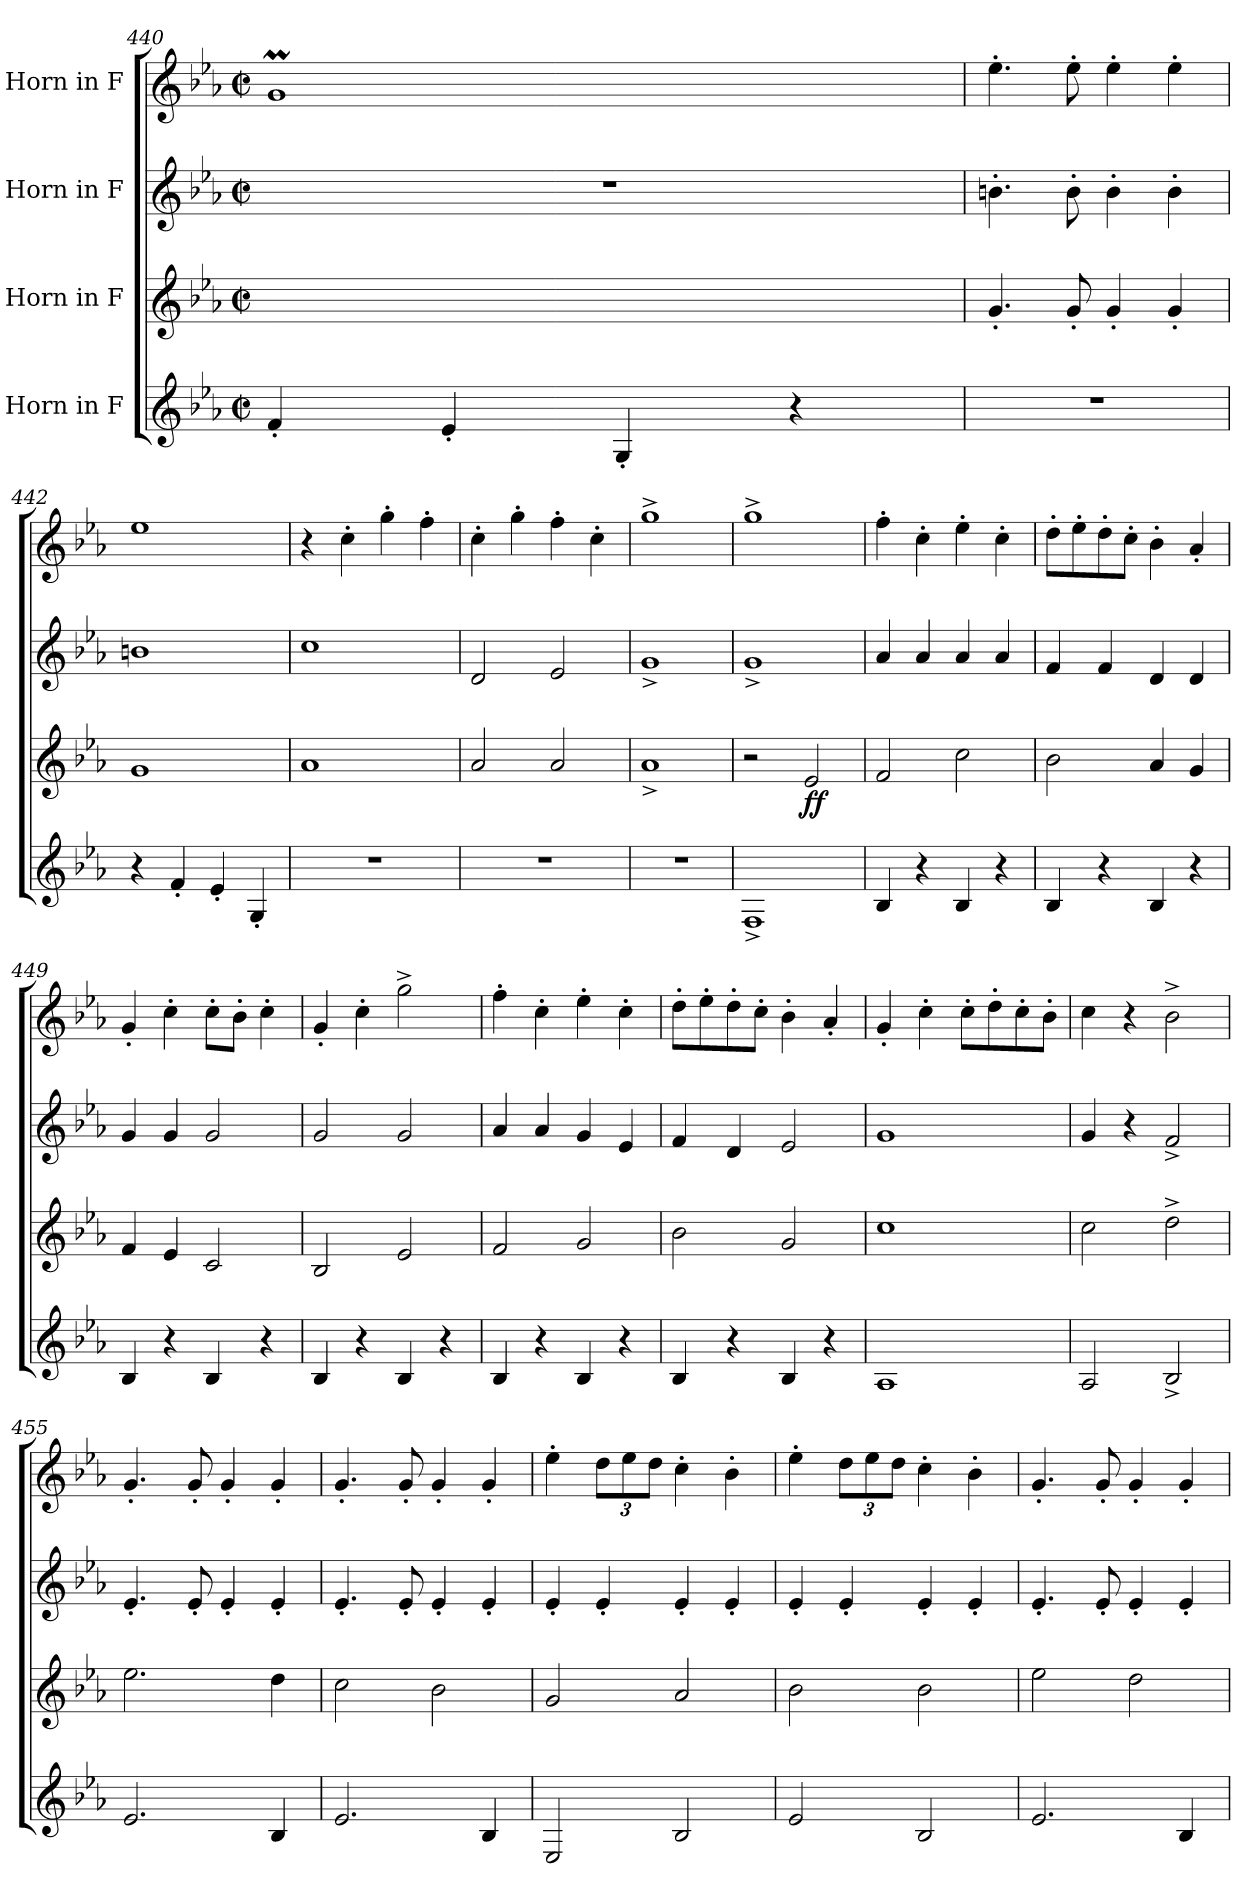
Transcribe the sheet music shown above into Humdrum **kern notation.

**kern	**kern	**dynam	**kern	**kern
*part4	*part3	*part3	*part2	*part1
*staff4	*staff3	*staff3	*staff2	*staff1
*I"Horn in F	*I"Horn in F	*	*I"Horn in F	*I"Horn in F
!!LO:LB:g=z
*clefG2	*clefG2	*	*clefG2	*clefG2
*ITrd4c7	*ITrd4c7	*	*ITrd4c7	*ITrd4c7
*k[b-e-a-d-]	*k[b-e-a-d-]	*	*k[b-e-a-d-]	*k[b-e-a-d-]
*M4/4	*M4/4	*	*M4/4	*M4/4
*met(c|)	*met(c|)	*	*met(c|)	*met(c|)
=440	=440	=440	=440	=440
4B-'/	32c/LLLyy	.	1r	1cm
.	32d-/yy	.	.	.
.	32c/yy	.	.	.
.	32d-/yy	.	.	.
.	32c/yy	.	.	.
.	32d-/yy	.	.	.
.	32c/yy	.	.	.
.	32d-/JJJyy	.	.	.
4A-'/	32c/LLLyy	.	.	.
.	32d-/yy	.	.	.
.	32c/yy	.	.	.
.	32d-/yy	.	.	.
.	32c/yy	.	.	.
.	32d-/yy	.	.	.
.	32c/yy	.	.	.
.	32d-/JJJyy	.	.	.
4C'/	32c/LLLyy	.	.	.
.	32d-/yy	.	.	.
.	32c/yy	.	.	.
.	32d-/yy	.	.	.
.	32c/yy	.	.	.
.	32d-/yy	.	.	.
.	32c/yy	.	.	.
.	32d-/JJJyy	.	.	.
4r	32c/LLLyy	.	.	.
.	32d-/yy	.	.	.
.	32c/yy	.	.	.
.	32d-/yy	.	.	.
.	32c/yy	.	.	.
.	32d-/yy	.	.	.
.	32c/yy	.	.	.
.	32d-/JJJyy	.	.	.
=441	=441	=441	=441	=441
1r	4.c'/	.	4.en'\	4.a-'\
.	8c'/	.	8e'\	8a-'\
.	4c'/	.	4e'\	4a-'\
.	4c'/	.	4e'\	4a-'\
=442	=442	=442	=442	=442
4r	1c	.	1en	1a-
4B-'/	.	.	.	.
4A-'/	.	.	.	.
4C'/	.	.	.	.
!!LO:PB:g=z
=443	=443	=443	=443	=443
1r	1d-	.	1f	4r
.	.	.	.	4f'\
.	.	.	.	4cc'\
.	.	.	.	4b-'\
=444	=444	=444	=444	=444
1r	2d-/	.	2G/	4f'\
.	.	.	.	4cc'\
.	2d-/	.	2A-/	4b-'\
.	.	.	.	4f'\
=445	=445	=445	=445	=445
1r	1d-^	.	1c^	1cc^
=446	=446	=446	=446	=446
1BB-^	2r	.	1c^	1cc^
!	!	!LO:DY:b	!	!
.	2A-/	ff	.	.
=447	=447	=447	=447	=447
4E-/	2B-/	.	4d-/	4b-'\
4r	.	.	4d-/	4f'\
4E-/	2f\	.	4d-/	4a-'\
4r	.	.	4d-/	4f'\
=448	=448	=448	=448	=448
4E-/	2e-\	.	4B-/	8g'\L
.	.	.	.	8a-'\
4r	.	.	4B-/	8g'\
.	.	.	.	8f'\J
4E-/	4d-/	.	4G/	4e-'\
4r	4c/	.	4G/	4d-'/
=449	=449	=449	=449	=449
4E-/	4B-/	.	4c/	4c'/
4r	4A-/	.	4c/	4f'\
4E-/	2F/	.	2c/	8f'\L
.	.	.	.	8e-'\J
4r	.	.	.	4f'\
=450	=450	=450	=450	=450
4E-/	2E-/	.	2c/	4c'/
4r	.	.	.	4f'\
4E-/	2A-/	.	2c/	2cc^\
4r	.	.	.	.
!!LO:LB:g=z
=451	=451	=451	=451	=451
4E-/	2B-/	.	4d-/	4b-'\
4r	.	.	4d-/	4f'\
4E-/	2c/	.	4c/	4a-'\
4r	.	.	4A-/	4f'\
=452	=452	=452	=452	=452
4E-/	2e-\	.	4B-/	8g'\L
.	.	.	.	8a-'\
4r	.	.	4G/	8g'\
.	.	.	.	8f'\J
4E-/	2c/	.	2A-/	4e-'\
4r	.	.	.	4d-'/
=453	=453	=453	=453	=453
1D-	1f	.	1c	4c'/
.	.	.	.	4f'\
.	.	.	.	8f'\L
.	.	.	.	8g'\
.	.	.	.	8f'\
.	.	.	.	8e-'\J
=454	=454	=454	=454	=454
2D-/	2f\	.	4c/	4f\
.	.	.	4r	4r
2E-^/	2g^\	.	2B-^/	2e-^\
=455	=455	=455	=455	=455
2.A-/	2.a-\	.	4.A-'/	4.c'/
.	.	.	8A-'/	8c'/
.	.	.	4A-'/	4c'/
4E-/	4g\	.	4A-'/	4c'/
=456	=456	=456	=456	=456
2.A-/	2f\	.	4.A-'/	4.c'/
.	.	.	8A-'/	8c'/
.	2e-\	.	4A-'/	4c'/
4E-/	.	.	4A-'/	4c'/
=457	=457	=457	=457	=457
2AA-/	2c/	.	4A-'/	4a-'\
*	*	*	*	*Xbrackettup
.	.	.	4A-'/	12g\L
.	.	.	.	12a-\
.	.	.	.	12g\J
2E-/	2d-/	.	4A-'/	4f'\
.	.	.	4A-'/	4e-'\
!!LO:LB:g=z
=458	=458	=458	=458	=458
2A-/	2e-\	.	4A-'/	4a-'\
.	.	.	4A-'/	12g\L
.	.	.	.	12a-\
.	.	.	.	12g\J
2E-/	2e-\	.	4A-'/	4f'\
.	.	.	4A-'/	4e-'\
=459	=459	=459	=459	=459
2.A-/	2a-\	.	4.A-'/	4.c'/
.	.	.	8A-'/	8c'/
.	2g\	.	4A-'/	4c'/
4E-/	.	.	4A-'/	4c'/
=	=	=	=	=
*-	*-	*-	*-	*-
